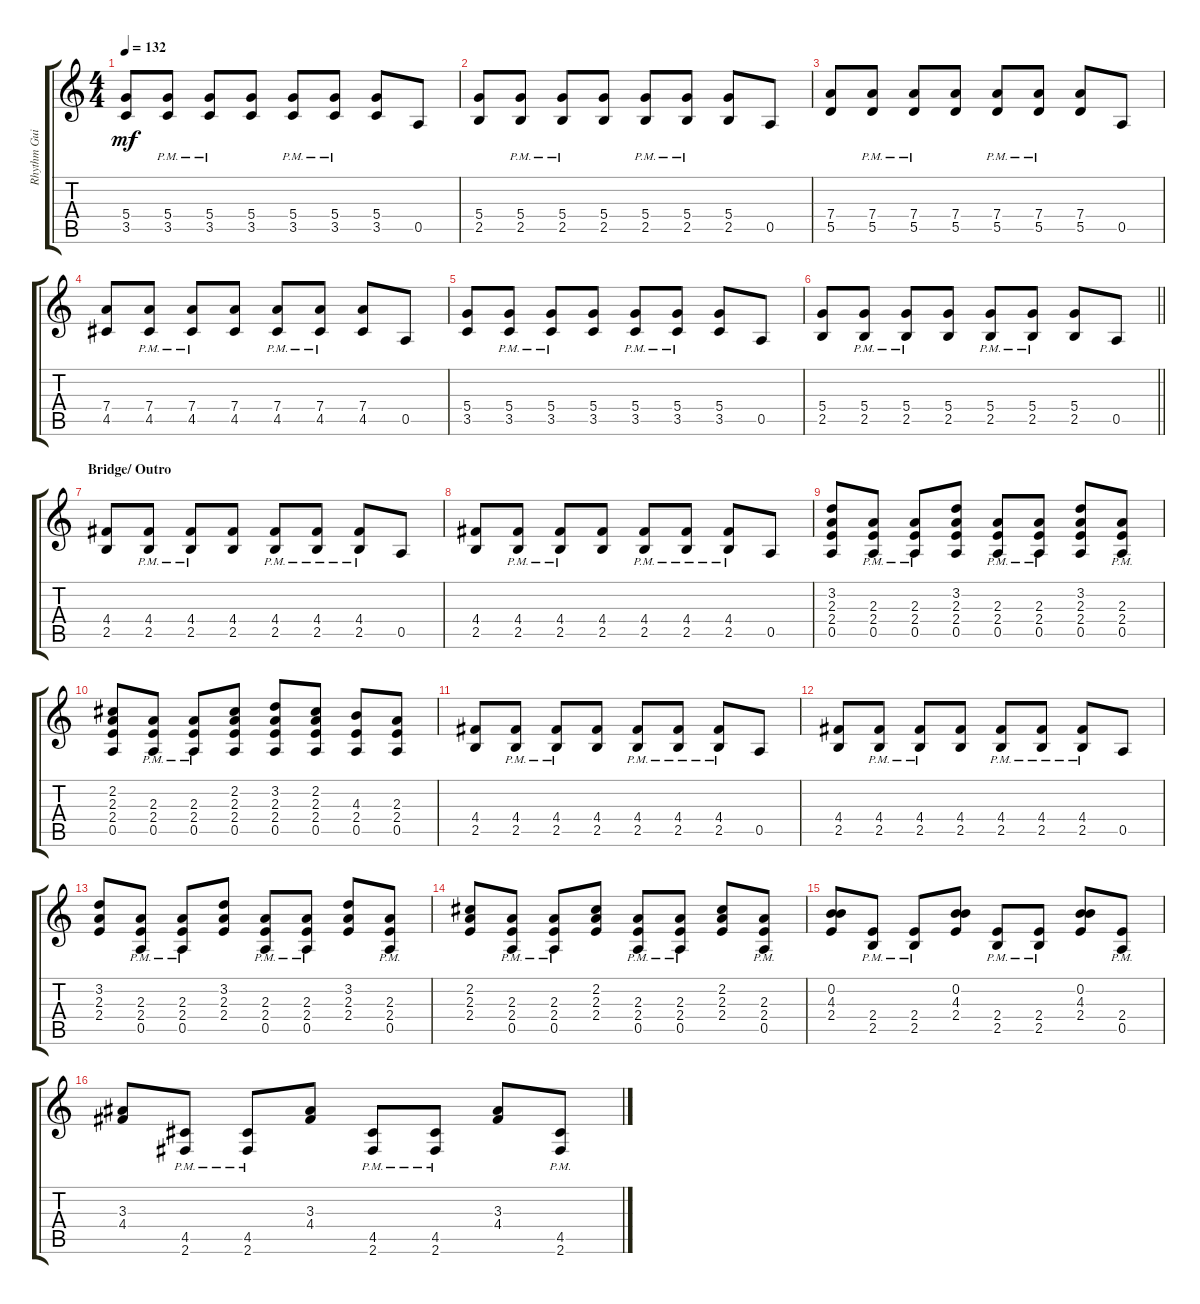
\track ("Rhythm Guitar" "Rhythm Gui") {instrument distortionguitar}
\staff {score tabs}
\tuning (E4 B3 G3 D3 A2 E2) {hide}
\ts (4 4)
\tempo 132
\clef g2
\ks c
(5.4 3.5).8{dy mf} (5.4{pm} 3.5{pm}).8 (5.4{pm} 3.5{pm}).8 (5.4 3.5).8 (5.4{pm} 3.5{pm}).8 (5.4{pm} 3.5{pm}).8 (5.4 3.5).8 0.5.8 |
(5.4 2.5).8 (5.4{pm} 2.5{pm}).8 (5.4{pm} 2.5{pm}).8 (5.4 2.5).8 (5.4{pm} 2.5{pm}).8 (5.4{pm} 2.5{pm}).8 (5.4 2.5).8 0.5.8 |
(7.4 5.5).8 (7.4{pm} 5.5{pm}).8 (7.4{pm} 5.5{pm}).8 (7.4 5.5).8 (7.4{pm} 5.5{pm}).8 (7.4{pm} 5.5{pm}).8 (7.4 5.5).8 0.5.8 |
(7.4 4.5).8 (7.4{pm} 4.5{pm}).8 (7.4{pm} 4.5{pm}).8 (7.4 4.5).8 (7.4{pm} 4.5{pm}).8 (7.4{pm} 4.5{pm}).8 (7.4 4.5).8 0.5.8 |
(5.4 3.5).8 (5.4{pm} 3.5{pm}).8 (5.4{pm} 3.5{pm}).8 (5.4 3.5).8 (5.4{pm} 3.5{pm}).8 (5.4{pm} 3.5{pm}).8 (5.4 3.5).8 0.5.8 |
\barLineRight lightlight
(5.4 2.5).8 (5.4{pm} 2.5{pm}).8 (5.4{pm} 2.5{pm}).8 (5.4 2.5).8 (5.4{pm} 2.5{pm}).8 (5.4{pm} 2.5{pm}).8 (5.4 2.5).8 0.5.8 |
\section ("" "Bridge/ Outro")
(4.4 2.5).8 (4.4{pm} 2.5{pm}).8 (4.4{pm} 2.5{pm}).8 (4.4 2.5).8 (4.4{pm} 2.5{pm}).8 (4.4{pm} 2.5{pm}).8 (4.4 2.5{pm}).8 0.5.8 |
(4.4 2.5).8 (4.4{pm} 2.5{pm}).8 (4.4{pm} 2.5{pm}).8 (4.4 2.5).8 (4.4{pm} 2.5{pm}).8 (4.4{pm} 2.5{pm}).8 (4.4 2.5{pm}).8 0.5.8 |
(3.2 2.3 2.4 0.5).8 (2.3{pm} 2.4{pm} 0.5{pm}).8 (2.3{pm} 2.4{pm} 0.5{pm}).8 (3.2 2.3 2.4 0.5).8 (2.3{pm} 2.4{pm} 0.5{pm}).8 (2.3{pm} 2.4{pm} 0.5{pm}).8 (3.2 2.3 2.4 0.5).8 (2.3{pm} 2.4 0.5{pm}).8 |
(2.2 2.3 2.4 0.5).8 (2.3{pm} 2.4{pm} 0.5{pm}).8 (2.3{pm} 2.4{pm} 0.5{pm}).8 (2.2 2.3 2.4 0.5).8 (3.2 2.3 2.4 0.5).8 (2.2 2.3 2.4 0.5).8 (4.3 2.4 0.5).8 (2.3 2.4 0.5).8 |
(4.4 2.5).8 (4.4{pm} 2.5{pm}).8 (4.4{pm} 2.5{pm}).8 (4.4 2.5).8 (4.4{pm} 2.5{pm}).8 (4.4{pm} 2.5{pm}).8 (4.4 2.5{pm}).8 0.5.8 |
(4.4 2.5).8 (4.4{pm} 2.5{pm}).8 (4.4{pm} 2.5{pm}).8 (4.4 2.5).8 (4.4{pm} 2.5{pm}).8 (4.4{pm} 2.5{pm}).8 (4.4 2.5{pm}).8 0.5.8 |
(3.2 2.3 2.4).8 (2.3{pm} 2.4{pm} 0.5{pm}).8 (2.3{pm} 2.4{pm} 0.5{pm}).8 (3.2 2.3 2.4).8 (2.3{pm} 2.4{pm} 0.5{pm}).8 (2.3{pm} 2.4{pm} 0.5{pm}).8 (3.2 2.3 2.4).8 (2.3 2.4 0.5{pm}).8 |
(2.2 2.3 2.4).8 (2.3{pm} 2.4{pm} 0.5{pm}).8 (2.3{pm} 2.4{pm} 0.5{pm}).8 (2.2 2.3 2.4).8 (2.3{pm} 2.4{pm} 0.5{pm}).8 (2.3{pm} 2.4{pm} 0.5{pm}).8 (2.2 2.3 2.4).8 (2.3 2.4 0.5{pm}).8 |
(0.2 4.3 2.4).8 (2.4{pm} 2.5{pm}).8 (2.4{pm} 2.5{pm}).8 (0.2 4.3 2.4).8 (2.4{pm} 2.5{pm}).8 (2.4{pm} 2.5{pm}).8 (0.2 4.3 2.4).8 (2.4 0.5{pm}).8 |
(3.3 4.4).8 (4.5{pm} 2.6{pm}).8 (4.5{pm} 2.6{pm}).8 (3.3 4.4).8 (4.5{pm} 2.6{pm}).8 (4.5{pm} 2.6{pm}).8 (3.3 4.4).8 (4.5{pm} 2.6{pm}).8
